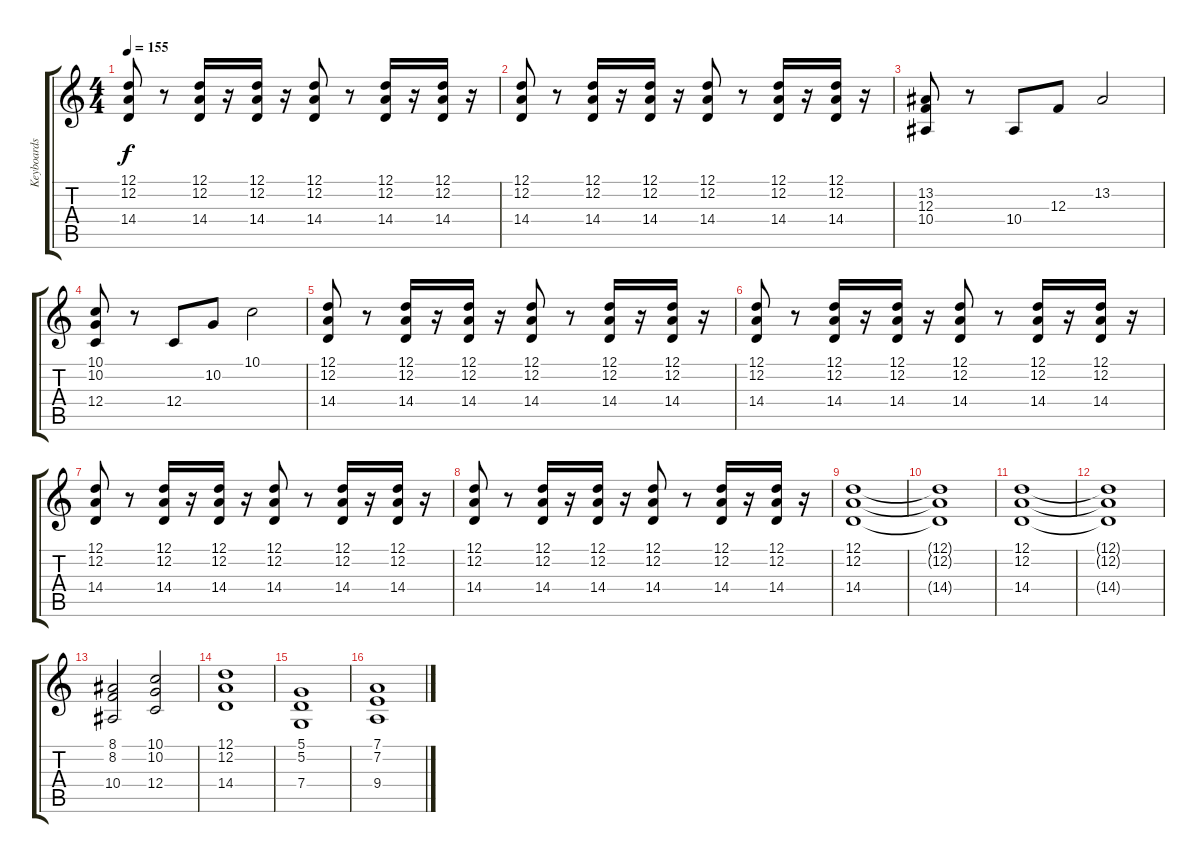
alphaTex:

\track ("Keyboards" "Keyboards") {instrument stringensemble1}
\staff {score tabs}
\tuning (D4 A3 F3 C3 G2 D2) {hide}
\ts (4 4)
\tempo 155
\clef g2
\ks c
(12.1 12.2 14.4).8{dy f} r.8 (12.1 12.2 14.4).16 r.16 (12.1 12.2 14.4).16 r.16 (12.1 12.2 14.4).8 r.8 (12.1 12.2 14.4).16 r.16 (12.1 12.2 14.4).16 r.16 |
(12.1 12.2 14.4).8 r.8 (12.1 12.2 14.4).16 r.16 (12.1 12.2 14.4).16 r.16 (12.1 12.2 14.4).8 r.8 (12.1 12.2 14.4).16 r.16 (12.1 12.2 14.4).16 r.16 |
(13.2 12.3 10.4).8 r.8 10.4.8 12.3.8 13.2.2 |
(10.1 10.2 12.4).8 r.8 12.4.8 10.2.8 10.1.2 |
(12.1 12.2 14.4).8 r.8 (12.1 12.2 14.4).16 r.16 (12.1 12.2 14.4).16 r.16 (12.1 12.2 14.4).8 r.8 (12.1 12.2 14.4).16 r.16 (12.1 12.2 14.4).16 r.16 |
(12.1 12.2 14.4).8 r.8 (12.1 12.2 14.4).16 r.16 (12.1 12.2 14.4).16 r.16 (12.1 12.2 14.4).8 r.8 (12.1 12.2 14.4).16 r.16 (12.1 12.2 14.4).16 r.16 |
(12.1 12.2 14.4).8 r.8 (12.1 12.2 14.4).16 r.16 (12.1 12.2 14.4).16 r.16 (12.1 12.2 14.4).8 r.8 (12.1 12.2 14.4).16 r.16 (12.1 12.2 14.4).16 r.16 |
(12.1 12.2 14.4).8 r.8 (12.1 12.2 14.4).16 r.16 (12.1 12.2 14.4).16 r.16 (12.1 12.2 14.4).8 r.8 (12.1 12.2 14.4).16 r.16 (12.1 12.2 14.4).16 r.16 |
(12.1 12.2 14.4).1 |
(12.1{t} 12.2{t} 14.4{t}).1 |
(12.1 12.2 14.4).1 |
(12.1{t} 12.2{t} 14.4{t}).1 |
(8.1 8.2 10.4).2 (10.1 10.2 12.4).2 |
(12.1 12.2 14.4).1 |
(5.1 5.2 7.4).1 |
(7.1 7.2 9.4).1
